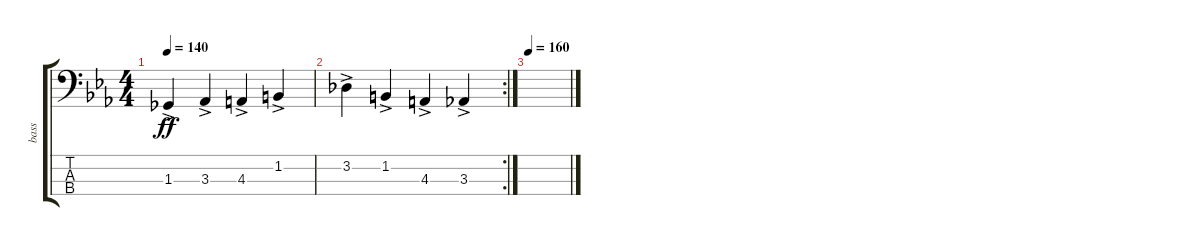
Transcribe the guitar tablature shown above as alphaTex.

\track ("bass" "bass") {instrument electricbassfinger}
\staff {score tabs}
\tuning (Eb2 Bb1 F1 C1) {hide}
\ts (4 4)
\tempo 140
\clef f4
\ks cminor
1.3{ac}.4{dy ff} 3.3{ac}.4 4.3{ac}.4 1.2{ac}.4 |
\rc 2
3.2{ac}.4 1.2{ac}.4 4.3{ac}.4 3.3{ac}.4 |
\tempo 160
